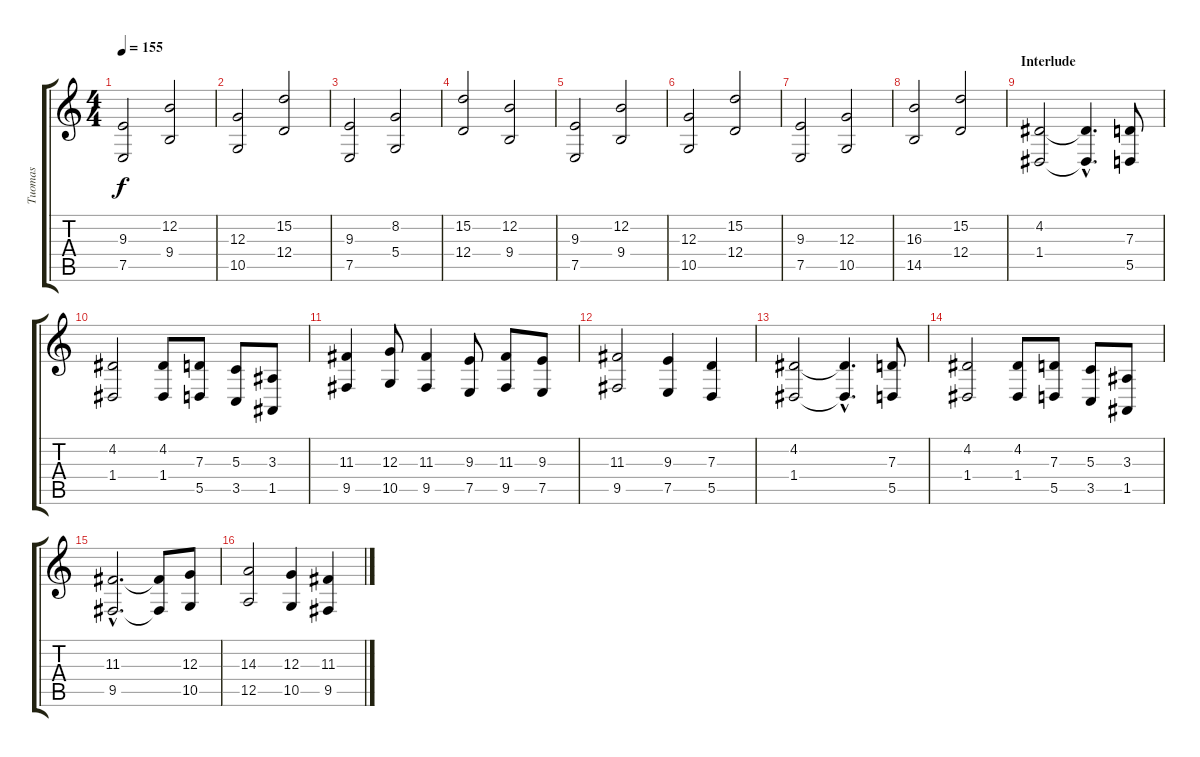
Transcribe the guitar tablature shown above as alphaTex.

\track ("Tuomas" "Tuomas") {instrument choiraahs}
\staff {score tabs}
\tuning (E4 B3 G3 D3 A2 E2) {hide}
\ts (4 4)
\tempo 155
\clef g2
\ks c
(9.3 7.5).2{dy f} (12.2 9.4).2 |
(12.3 10.5).2 (15.2 12.4).2 |
(9.3 7.5).2 (8.2 5.4).2 |
(15.2 12.4).2 (12.2 9.4).2 |
(9.3 7.5).2 (12.2 9.4).2 |
(12.3 10.5).2 (15.2 12.4).2 |
(9.3 7.5).2 (12.3 10.5).2 |
(16.3 14.5).2 (15.2 12.4).2 |
\section ("" "Interlude")
(4.2 1.4).2 (4.2{hac t} 1.4{hac t}).4{d} (7.3 5.5).8 |
(4.2 1.4).2 (4.2 1.4).8 (7.3 5.5).8 (5.3 3.5).8 (3.3 1.5).8 |
(11.3 9.5).4 (12.3 10.5).8 (11.3 9.5).4 (9.3 7.5).8 (11.3 9.5).8 (9.3 7.5).8 |
(11.3 9.5).2 (9.3 7.5).4 (7.3 5.5).4 |
(4.2 1.4).2 (4.2{hac t} 1.4{hac t}).4{d} (7.3 5.5).8 |
(4.2 1.4).2 (4.2 1.4).8 (7.3 5.5).8 (5.3 3.5).8 (3.3 1.5).8 |
(11.3{hac} 9.5{hac}).2{d} (11.3{t} 9.5{t}).8 (12.3 10.5).8 |
(14.3 12.5).2 (12.3 10.5).4 (11.3 9.5).4
